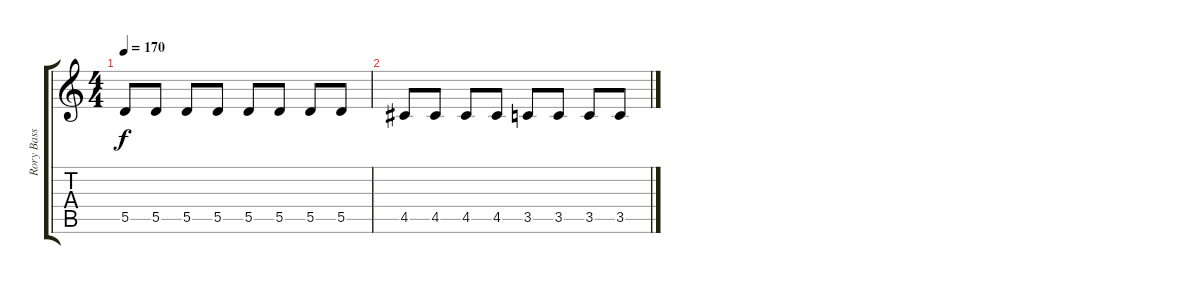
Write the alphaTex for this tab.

\track ("Rory Bass" "Rory Bass") {instrument fretlessbass}
\staff {score tabs}
\tuning (E4 B3 G3 D3 A2 E2) {hide}
\ts (4 4)
\tempo 170
\clef g2
\ks c
5.5.8{dy f} 5.5.8 5.5.8 5.5.8 5.5.8 5.5.8 5.5.8 5.5.8 |
4.5.8 4.5.8 4.5.8 4.5.8 3.5.8 3.5.8 3.5.8 3.5.8
